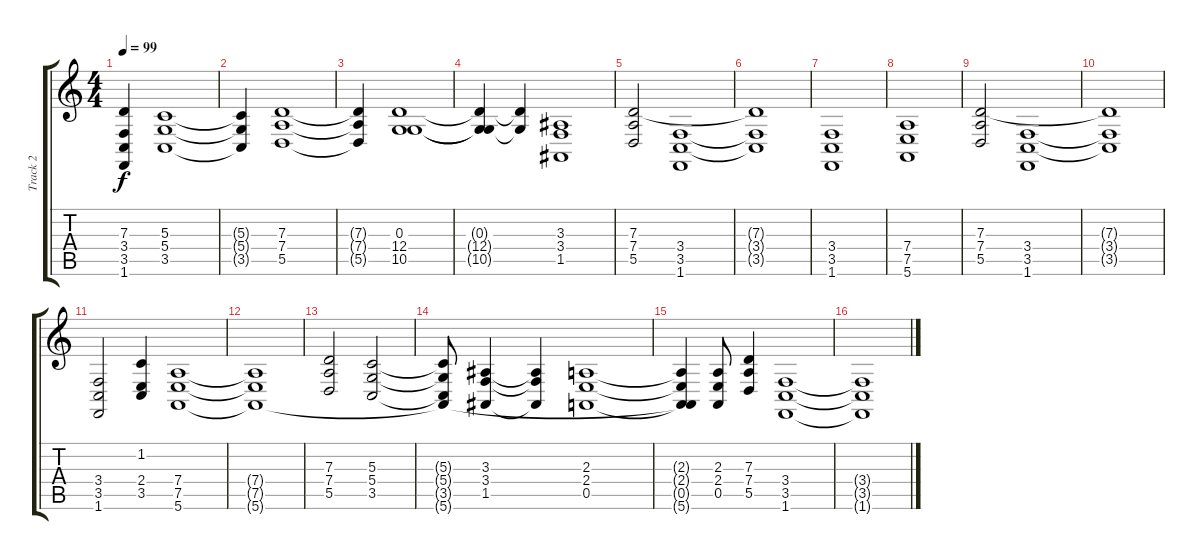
\track ("Track 2" "Track 2") {instrument synthstrings1}
\staff {score tabs}
\tuning (E4 B3 G3 D3 A2 E2) {hide}
\ts (4 4)
\tempo 99
\clef g2
\ks c
(7.3{t} 3.4{t} 3.5{t} 1.6{t}).4{dy f} (5.3 5.4 3.5).1 |
(5.3{t} 5.4{t} 3.5{t}).4 (7.3 7.4 5.5).1 |
(7.3{t} 7.4{t} 5.5{t}).4 (0.3 12.4 10.5).1 |
(0.3{t} 12.4{t} 10.5{t}).4 (0.3{t} 12.4{t}).4 (3.3 3.4 1.5).1 |
(7.3 7.4 5.5).2 (3.4 3.5 1.6).1 |
(7.3{t} 3.4{t} 3.5{t}).1 |
(3.4 3.5 1.6).1 |
(7.4 7.5 5.6).1 |
(7.3 7.4 5.5).2 (3.4 3.5 1.6).1 |
(7.3{t} 3.4{t} 3.5{t}).1 |
(3.4 3.5 1.6).2 (1.2 2.4 3.5).4 (7.4 7.5 5.6).1 |
(7.4{t} 7.5{t} 5.6{t}).1 |
(7.3 7.4 5.5).2 (5.3 5.4 3.5).2 |
(5.3{t} 5.4{t} 3.5{t} 5.6{t}).8 (3.3 3.4 1.5).4 (3.3{t} 3.4{t} 1.5{t}).4 (2.3 2.4 0.5).1 |
(2.3{t} 2.4{t} 0.5{t} 5.6{t}).4 (2.3 2.4 0.5).8 (7.3 7.4 5.5).4 (3.4 3.5 1.6).1 |
(3.4{t} 3.5{t} 1.6{t}).1
